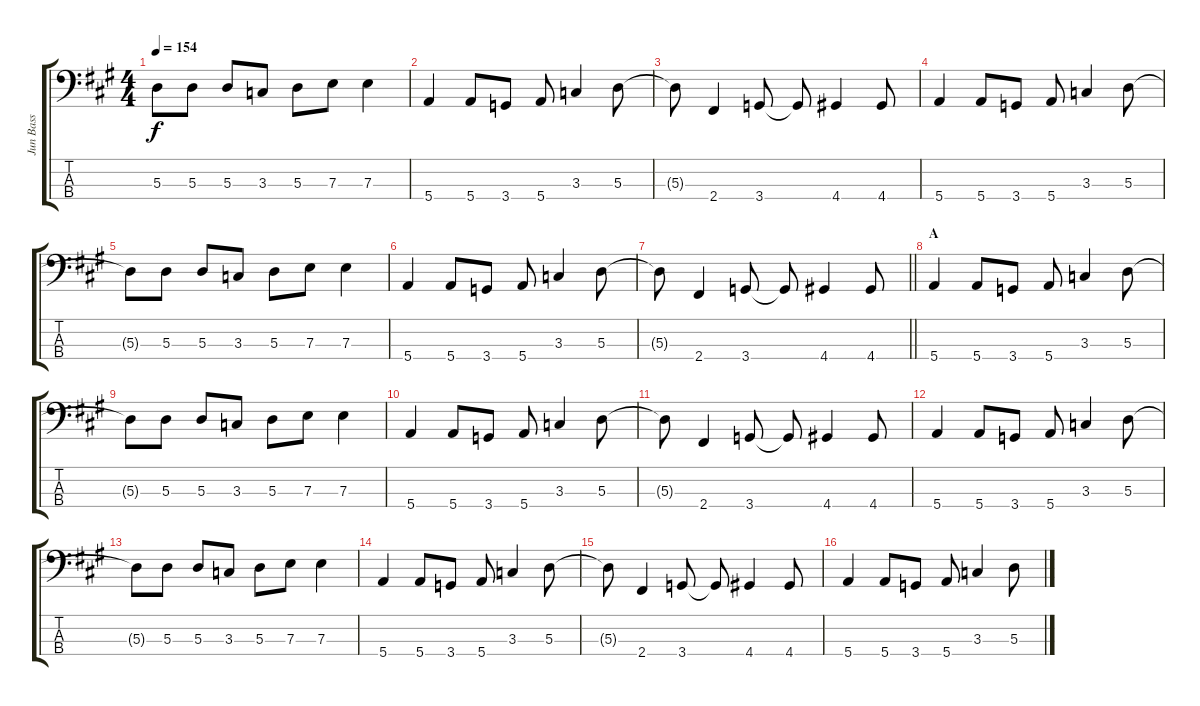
\track ("Jun Bass" "Jun Bass") {instrument electricbasspick}
\staff {score tabs}
\tuning (G2 D2 A1 E1) {hide}
\ts (4 4)
\tempo 154
\clef f4
\ks a
5.3{t}.8{dy f} 5.3.8 5.3.8 3.3.8 5.3.8 7.3.8 7.3.4 |
5.4.4 5.4.8 3.4.8 5.4.8 3.3.4 5.3.8 |
5.3{t}.8 2.4.4 3.4.8 3.4{t}.8 4.4.4 4.4.8 |
5.4.4 5.4.8 3.4.8 5.4.8 3.3.4 5.3.8 |
5.3{t}.8 5.3.8 5.3.8 3.3.8 5.3.8 7.3.8 7.3.4 |
5.4.4 5.4.8 3.4.8 5.4.8 3.3.4 5.3.8 |
\barLineRight lightlight
5.3{t}.8 2.4.4 3.4.8 3.4{t}.8 4.4.4 4.4.8 |
\section ("" "A")
5.4.4 5.4.8 3.4.8 5.4.8 3.3.4 5.3.8 |
5.3{t}.8 5.3.8 5.3.8 3.3.8 5.3.8 7.3.8 7.3.4 |
5.4.4 5.4.8 3.4.8 5.4.8 3.3.4 5.3.8 |
5.3{t}.8 2.4.4 3.4.8 3.4{t}.8 4.4.4 4.4.8 |
5.4.4 5.4.8 3.4.8 5.4.8 3.3.4 5.3.8 |
5.3{t}.8 5.3.8 5.3.8 3.3.8 5.3.8 7.3.8 7.3.4 |
5.4.4 5.4.8 3.4.8 5.4.8 3.3.4 5.3.8 |
5.3{t}.8 2.4.4 3.4.8 3.4{t}.8 4.4.4 4.4.8 |
5.4.4 5.4.8 3.4.8 5.4.8 3.3.4 5.3.8
